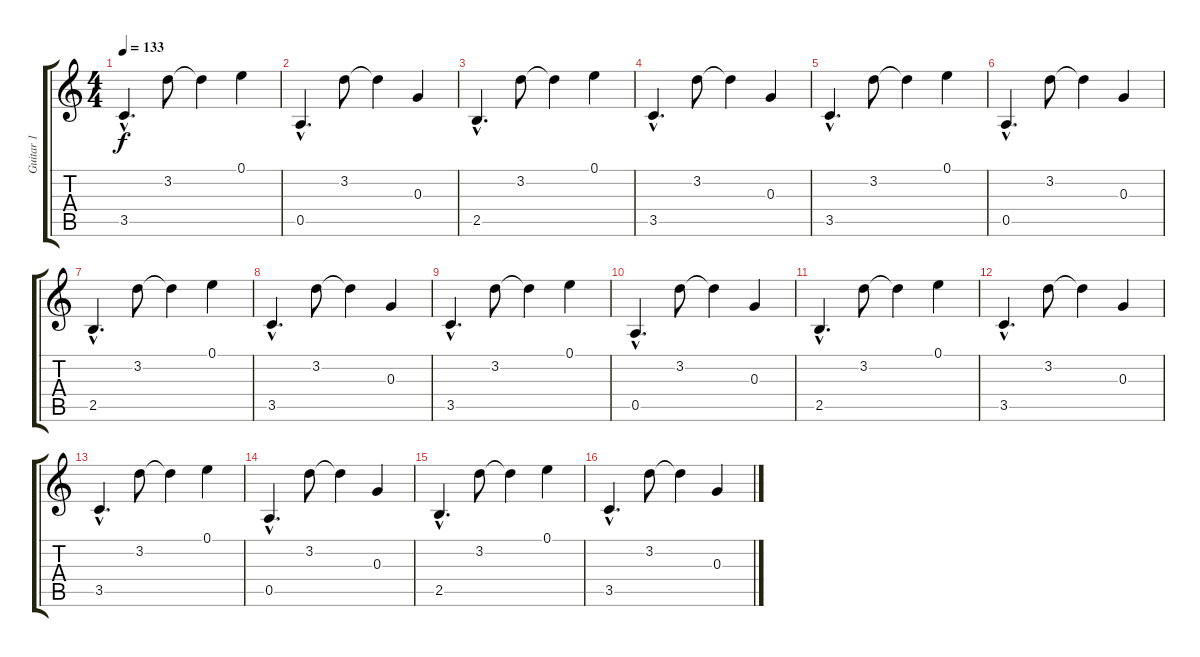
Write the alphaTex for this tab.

\track ("Guitar 1" "Guitar 1") {instrument electricguitarclean}
\staff {score tabs}
\tuning (E4 B3 G3 D3 A2 E2) {hide}
\ts (4 4)
\tempo 133
\clef g2
\ks c
3.5{hac}.4{d dy f} 3.2.8 3.2{t}.4 0.1.4 |
0.5{hac}.4{d} 3.2.8 3.2{t}.4 0.3.4 |
2.5{hac}.4{d} 3.2.8 3.2{t}.4 0.1.4 |
3.5{hac}.4{d} 3.2.8 3.2{t}.4 0.3.4 |
3.5{hac}.4{d} 3.2.8 3.2{t}.4 0.1.4 |
0.5{hac}.4{d} 3.2.8 3.2{t}.4 0.3.4 |
2.5{hac}.4{d} 3.2.8 3.2{t}.4 0.1.4 |
3.5{hac}.4{d} 3.2.8 3.2{t}.4 0.3.4 |
3.5{hac}.4{d} 3.2.8 3.2{t}.4 0.1.4 |
0.5{hac}.4{d} 3.2.8 3.2{t}.4 0.3.4 |
2.5{hac}.4{d} 3.2.8 3.2{t}.4 0.1.4 |
3.5{hac}.4{d} 3.2.8 3.2{t}.4 0.3.4 |
3.5{hac}.4{d} 3.2.8 3.2{t}.4 0.1.4 |
0.5{hac}.4{d} 3.2.8 3.2{t}.4 0.3.4 |
2.5{hac}.4{d} 3.2.8 3.2{t}.4 0.1.4 |
3.5{hac}.4{d} 3.2.8 3.2{t}.4 0.3.4
